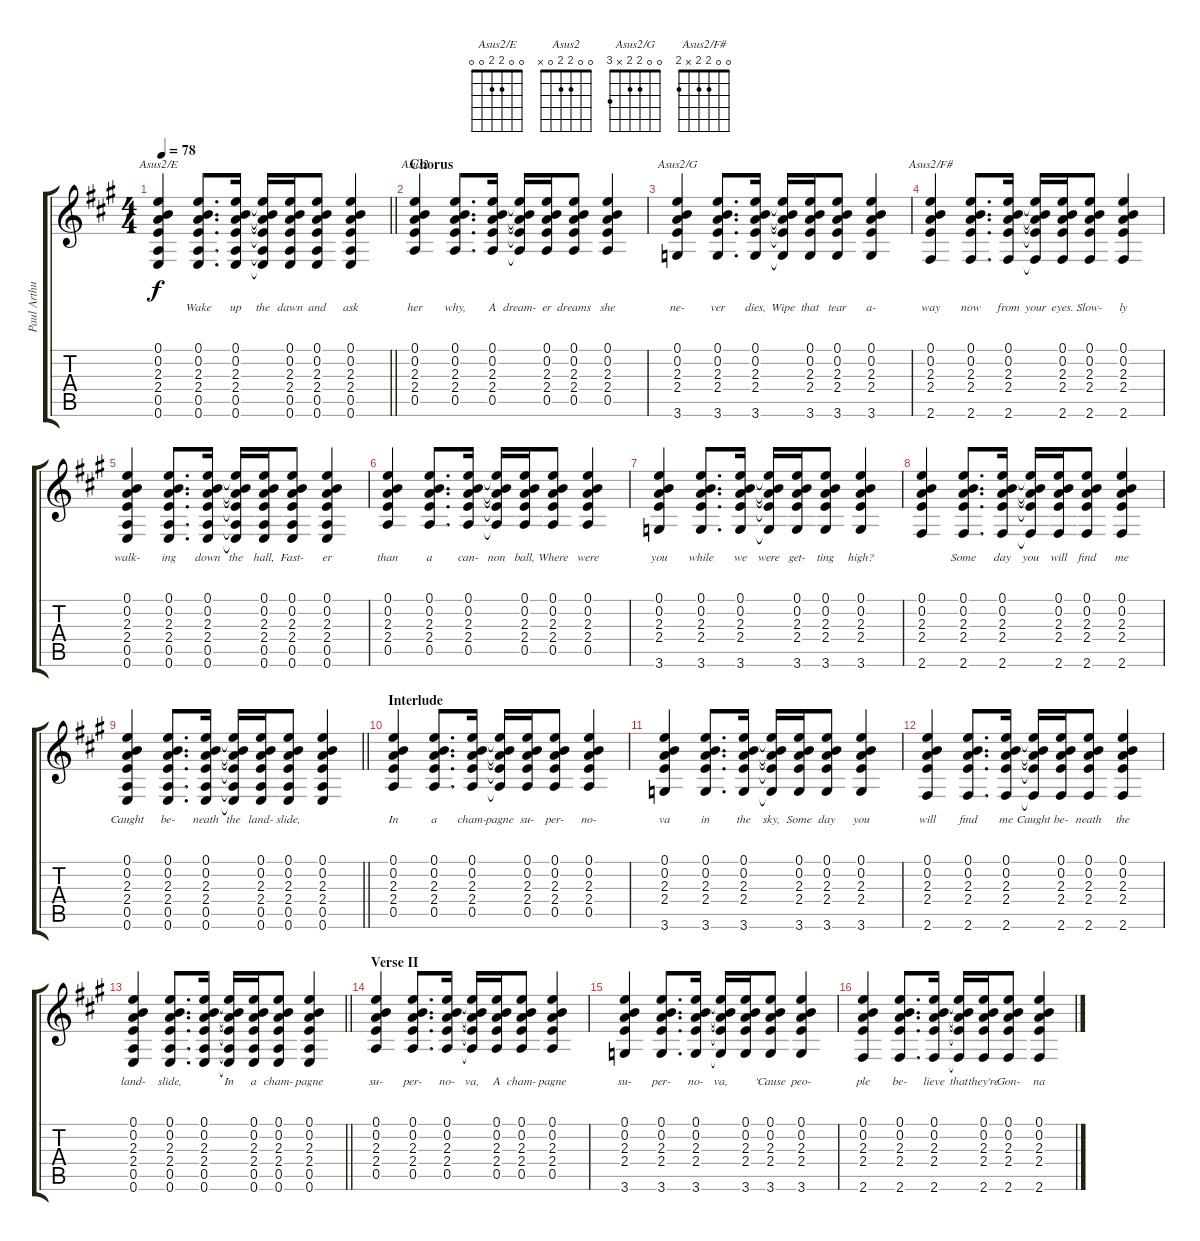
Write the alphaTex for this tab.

\track ("Paul Arthurs (Guitar 1)" "Paul Arthu") {instrument acousticguitarsteel}
\staff {score tabs}
\tuning (E4 B3 G3 D3 A2 E2) {hide}
\chord ("Asus2/E" 0 0 2 2 0 0)
\chord ("Asus2" 0 0 2 2 0 x)
\chord ("Asus2/G" 0 0 2 2 x 3)
\chord ("Asus2/F#" 0 0 2 2 x 2)
\ts (4 4)
\tempo 78
\clef g2
\barLineRight lightlight
\ks a
(0.1 0.2 2.3 2.4 0.5 0.6).4{ch "Asus2/E" lyrics (0 "") lyrics (1 "") lyrics (2 "") lyrics (3 "") lyrics (4 "") dy f} (0.1 0.2 2.3 2.4 0.5 0.6).8{d lyrics (0 "Wake") lyrics (1 "") lyrics (2 "") lyrics (3 "") lyrics (4 "")} (0.1 0.2 2.3 2.4 0.5 0.6).16{lyrics (0 "up") lyrics (1 "") lyrics (2 "") lyrics (3 "") lyrics (4 "")} (0.1{t} 0.2{t} 2.3{t} 2.4{t} 0.5{t} 0.6{t}).16{lyrics (0 "the") lyrics (1 "") lyrics (2 "") lyrics (3 "") lyrics (4 "")} (0.1 0.2 2.3 2.4 0.5 0.6).16{lyrics (0 "dawn") lyrics (1 "") lyrics (2 "") lyrics (3 "") lyrics (4 "")} (0.1 0.2 2.3 2.4 0.5 0.6).8{lyrics (0 "and") lyrics (1 "") lyrics (2 "") lyrics (3 "") lyrics (4 "")} (0.1 0.2 2.3 2.4 0.5 0.6).4{lyrics (0 "ask") lyrics (1 "") lyrics (2 "") lyrics (3 "") lyrics (4 "")} |
\section ("" "Chorus")
(0.1 0.2 2.3 2.4 0.5).4{ch "Asus2" lyrics (0 "her") lyrics (1 "") lyrics (2 "") lyrics (3 "") lyrics (4 "")} (0.1 0.2 2.3 2.4 0.5).8{d lyrics (0 "why,") lyrics (1 "") lyrics (2 "") lyrics (3 "") lyrics (4 "")} (0.1 0.2 2.3 2.4 0.5).16{lyrics (0 "A") lyrics (1 "") lyrics (2 "") lyrics (3 "") lyrics (4 "")} (0.1{t} 0.2{t} 2.3{t} 2.4{t} 0.5{t}).16{lyrics (0 "dream-") lyrics (1 "") lyrics (2 "") lyrics (3 "") lyrics (4 "")} (0.1 0.2 2.3 2.4 0.5).16{lyrics (0 "er") lyrics (1 "") lyrics (2 "") lyrics (3 "") lyrics (4 "")} (0.1 0.2 2.3 2.4 0.5).8{lyrics (0 "dreams") lyrics (1 "") lyrics (2 "") lyrics (3 "") lyrics (4 "")} (0.1 0.2 2.3 2.4 0.5).4{lyrics (0 "she") lyrics (1 "") lyrics (2 "") lyrics (3 "") lyrics (4 "")} |
(0.1 0.2 2.3 2.4 3.6).4{ch "Asus2/G" lyrics (0 "ne-") lyrics (1 "") lyrics (2 "") lyrics (3 "") lyrics (4 "")} (0.1 0.2 2.3 2.4 3.6).8{d lyrics (0 "ver") lyrics (1 "") lyrics (2 "") lyrics (3 "") lyrics (4 "")} (0.1 0.2 2.3 2.4 3.6).16{lyrics (0 "dies,") lyrics (1 "") lyrics (2 "") lyrics (3 "") lyrics (4 "")} (0.1{t} 0.2{t} 2.3{t} 2.4{t} 3.6{t}).16{lyrics (0 "Wipe") lyrics (1 "") lyrics (2 "") lyrics (3 "") lyrics (4 "")} (0.1 0.2 2.3 2.4 3.6).16{lyrics (0 "that") lyrics (1 "") lyrics (2 "") lyrics (3 "") lyrics (4 "")} (0.1 0.2 2.3 2.4 3.6).8{lyrics (0 "tear") lyrics (1 "") lyrics (2 "") lyrics (3 "") lyrics (4 "")} (0.1 0.2 2.3 2.4 3.6).4{lyrics (0 "a-") lyrics (1 "") lyrics (2 "") lyrics (3 "") lyrics (4 "")} |
(0.1 0.2 2.3 2.4 2.6).4{ch "Asus2/F#" lyrics (0 "way") lyrics (1 "") lyrics (2 "") lyrics (3 "") lyrics (4 "")} (0.1 0.2 2.3 2.4 2.6).8{d lyrics (0 "now") lyrics (1 "") lyrics (2 "") lyrics (3 "") lyrics (4 "")} (0.1 0.2 2.3 2.4 2.6).16{lyrics (0 "from") lyrics (1 "") lyrics (2 "") lyrics (3 "") lyrics (4 "")} (0.1{t} 0.2{t} 2.3{t} 2.4{t} 2.6{t}).16{lyrics (0 "your") lyrics (1 "") lyrics (2 "") lyrics (3 "") lyrics (4 "")} (0.1 0.2 2.3 2.4 2.6).16{lyrics (0 "eyes.") lyrics (1 "") lyrics (2 "") lyrics (3 "") lyrics (4 "")} (0.1 0.2 2.3 2.4 2.6).8{lyrics (0 "Slow-") lyrics (1 "") lyrics (2 "") lyrics (3 "") lyrics (4 "")} (0.1 0.2 2.3 2.4 2.6).4{lyrics (0 "ly") lyrics (1 "") lyrics (2 "") lyrics (3 "") lyrics (4 "")} |
(0.1 0.2 2.3 2.4 0.5 0.6).4{lyrics (0 "walk-") lyrics (1 "") lyrics (2 "") lyrics (3 "") lyrics (4 "")} (0.1 0.2 2.3 2.4 0.5 0.6).8{d lyrics (0 "ing") lyrics (1 "") lyrics (2 "") lyrics (3 "") lyrics (4 "")} (0.1 0.2 2.3 2.4 0.5 0.6).16{lyrics (0 "down") lyrics (1 "") lyrics (2 "") lyrics (3 "") lyrics (4 "")} (0.1{t} 0.2{t} 2.3{t} 2.4{t} 0.5{t} 0.6{t}).16{lyrics (0 "the") lyrics (1 "") lyrics (2 "") lyrics (3 "") lyrics (4 "")} (0.1 0.2 2.3 2.4 0.5 0.6).16{lyrics (0 "hall,") lyrics (1 "") lyrics (2 "") lyrics (3 "") lyrics (4 "")} (0.1 0.2 2.3 2.4 0.5 0.6).8{lyrics (0 "Fast-") lyrics (1 "") lyrics (2 "") lyrics (3 "") lyrics (4 "")} (0.1 0.2 2.3 2.4 0.5 0.6).4{lyrics (0 "er") lyrics (1 "") lyrics (2 "") lyrics (3 "") lyrics (4 "")} |
(0.1 0.2 2.3 2.4 0.5).4{lyrics (0 "than") lyrics (1 "") lyrics (2 "") lyrics (3 "") lyrics (4 "")} (0.1 0.2 2.3 2.4 0.5).8{d lyrics (0 "a") lyrics (1 "") lyrics (2 "") lyrics (3 "") lyrics (4 "")} (0.1 0.2 2.3 2.4 0.5).16{lyrics (0 "can-") lyrics (1 "") lyrics (2 "") lyrics (3 "") lyrics (4 "")} (0.1{t} 0.2{t} 2.3{t} 2.4{t} 0.5{t}).16{lyrics (0 "non") lyrics (1 "") lyrics (2 "") lyrics (3 "") lyrics (4 "")} (0.1 0.2 2.3 2.4 0.5).16{lyrics (0 "ball,") lyrics (1 "") lyrics (2 "") lyrics (3 "") lyrics (4 "")} (0.1 0.2 2.3 2.4 0.5).8{lyrics (0 "Where") lyrics (1 "") lyrics (2 "") lyrics (3 "") lyrics (4 "")} (0.1 0.2 2.3 2.4 0.5).4{lyrics (0 "were") lyrics (1 "") lyrics (2 "") lyrics (3 "") lyrics (4 "")} |
(0.1 0.2 2.3 2.4 3.6).4{lyrics (0 "you") lyrics (1 "") lyrics (2 "") lyrics (3 "") lyrics (4 "")} (0.1 0.2 2.3 2.4 3.6).8{d lyrics (0 "while") lyrics (1 "") lyrics (2 "") lyrics (3 "") lyrics (4 "")} (0.1 0.2 2.3 2.4 3.6).16{lyrics (0 "we") lyrics (1 "") lyrics (2 "") lyrics (3 "") lyrics (4 "")} (0.1{t} 0.2{t} 2.3{t} 2.4{t} 3.6{t}).16{lyrics (0 "were") lyrics (1 "") lyrics (2 "") lyrics (3 "") lyrics (4 "")} (0.1 0.2 2.3 2.4 3.6).16{lyrics (0 "get-") lyrics (1 "") lyrics (2 "") lyrics (3 "") lyrics (4 "")} (0.1 0.2 2.3 2.4 3.6).8{lyrics (0 "ting") lyrics (1 "") lyrics (2 "") lyrics (3 "") lyrics (4 "")} (0.1 0.2 2.3 2.4 3.6).4{lyrics (0 "high?") lyrics (1 "") lyrics (2 "") lyrics (3 "") lyrics (4 "")} |
(0.1 0.2 2.3 2.4 2.6).4{lyrics (0 "") lyrics (1 "") lyrics (2 "") lyrics (3 "") lyrics (4 "")} (0.1 0.2 2.3 2.4 2.6).8{d lyrics (0 "Some") lyrics (1 "") lyrics (2 "") lyrics (3 "") lyrics (4 "")} (0.1 0.2 2.3 2.4 2.6).16{lyrics (0 "day") lyrics (1 "") lyrics (2 "") lyrics (3 "") lyrics (4 "")} (0.1{t} 0.2{t} 2.3{t} 2.4{t} 2.6{t}).16{lyrics (0 "you") lyrics (1 "") lyrics (2 "") lyrics (3 "") lyrics (4 "")} (0.1 0.2 2.3 2.4 2.6).16{lyrics (0 "will") lyrics (1 "") lyrics (2 "") lyrics (3 "") lyrics (4 "")} (0.1 0.2 2.3 2.4 2.6).8{lyrics (0 "find") lyrics (1 "") lyrics (2 "") lyrics (3 "") lyrics (4 "")} (0.1 0.2 2.3 2.4 2.6).4{lyrics (0 "me") lyrics (1 "") lyrics (2 "") lyrics (3 "") lyrics (4 "")} |
\barLineRight lightlight
(0.1 0.2 2.3 2.4 0.5 0.6).4{lyrics (0 "Caught") lyrics (1 "") lyrics (2 "") lyrics (3 "") lyrics (4 "")} (0.1 0.2 2.3 2.4 0.5 0.6).8{d lyrics (0 "be-") lyrics (1 "") lyrics (2 "") lyrics (3 "") lyrics (4 "")} (0.1 0.2 2.3 2.4 0.5 0.6).16{lyrics (0 "neath") lyrics (1 "") lyrics (2 "") lyrics (3 "") lyrics (4 "")} (0.1{t} 0.2{t} 2.3{t} 2.4{t} 0.5{t} 0.6{t}).16{lyrics (0 "the") lyrics (1 "") lyrics (2 "") lyrics (3 "") lyrics (4 "")} (0.1 0.2 2.3 2.4 0.5 0.6).16{lyrics (0 "land-") lyrics (1 "") lyrics (2 "") lyrics (3 "") lyrics (4 "")} (0.1 0.2 2.3 2.4 0.5 0.6).8{lyrics (0 "slide,") lyrics (1 "") lyrics (2 "") lyrics (3 "") lyrics (4 "")} (0.1 0.2 2.3 2.4 0.5 0.6).4{lyrics (0 "") lyrics (1 "") lyrics (2 "") lyrics (3 "") lyrics (4 "")} |
\section ("" "Interlude")
(0.1 0.2 2.3 2.4 0.5).4{lyrics (0 "In") lyrics (1 "") lyrics (2 "") lyrics (3 "") lyrics (4 "")} (0.1 0.2 2.3 2.4 0.5).8{d lyrics (0 "a") lyrics (1 "") lyrics (2 "") lyrics (3 "") lyrics (4 "")} (0.1 0.2 2.3 2.4 0.5).16{lyrics (0 "cham-") lyrics (1 "") lyrics (2 "") lyrics (3 "") lyrics (4 "")} (0.1{t} 0.2{t} 2.3{t} 2.4{t} 0.5{t}).16{lyrics (0 "pagne") lyrics (1 "") lyrics (2 "") lyrics (3 "") lyrics (4 "")} (0.1 0.2 2.3 2.4 0.5).16{lyrics (0 "su-") lyrics (1 "") lyrics (2 "") lyrics (3 "") lyrics (4 "")} (0.1 0.2 2.3 2.4 0.5).8{lyrics (0 "per-") lyrics (1 "") lyrics (2 "") lyrics (3 "") lyrics (4 "")} (0.1 0.2 2.3 2.4 0.5).4{lyrics (0 "no-") lyrics (1 "") lyrics (2 "") lyrics (3 "") lyrics (4 "")} |
(0.1 0.2 2.3 2.4 3.6).4{lyrics (0 "va") lyrics (1 "") lyrics (2 "") lyrics (3 "") lyrics (4 "")} (0.1 0.2 2.3 2.4 3.6).8{d lyrics (0 "in") lyrics (1 "") lyrics (2 "") lyrics (3 "") lyrics (4 "")} (0.1 0.2 2.3 2.4 3.6).16{lyrics (0 "the") lyrics (1 "") lyrics (2 "") lyrics (3 "") lyrics (4 "")} (0.1{t} 0.2{t} 2.3{t} 2.4{t} 3.6{t}).16{lyrics (0 "sky,") lyrics (1 "") lyrics (2 "") lyrics (3 "") lyrics (4 "")} (0.1 0.2 2.3 2.4 3.6).16{lyrics (0 "Some") lyrics (1 "") lyrics (2 "") lyrics (3 "") lyrics (4 "")} (0.1 0.2 2.3 2.4 3.6).8{lyrics (0 "day") lyrics (1 "") lyrics (2 "") lyrics (3 "") lyrics (4 "")} (0.1 0.2 2.3 2.4 3.6).4{lyrics (0 "you") lyrics (1 "") lyrics (2 "") lyrics (3 "") lyrics (4 "")} |
(0.1 0.2 2.3 2.4 2.6).4{lyrics (0 "will") lyrics (1 "") lyrics (2 "") lyrics (3 "") lyrics (4 "")} (0.1 0.2 2.3 2.4 2.6).8{d lyrics (0 "find") lyrics (1 "") lyrics (2 "") lyrics (3 "") lyrics (4 "")} (0.1 0.2 2.3 2.4 2.6).16{lyrics (0 "me") lyrics (1 "") lyrics (2 "") lyrics (3 "") lyrics (4 "")} (0.1{t} 0.2{t} 2.3{t} 2.4{t} 2.6{t}).16{lyrics (0 "Caught") lyrics (1 "") lyrics (2 "") lyrics (3 "") lyrics (4 "")} (0.1 0.2 2.3 2.4 2.6).16{lyrics (0 "be-") lyrics (1 "") lyrics (2 "") lyrics (3 "") lyrics (4 "")} (0.1 0.2 2.3 2.4 2.6).8{lyrics (0 "neath") lyrics (1 "") lyrics (2 "") lyrics (3 "") lyrics (4 "")} (0.1 0.2 2.3 2.4 2.6).4{lyrics (0 "the") lyrics (1 "") lyrics (2 "") lyrics (3 "") lyrics (4 "")} |
\barLineRight lightlight
(0.1 0.2 2.3 2.4 0.5 0.6).4{lyrics (0 "land-") lyrics (1 "") lyrics (2 "") lyrics (3 "") lyrics (4 "")} (0.1 0.2 2.3 2.4 0.5 0.6).8{d lyrics (0 "slide,") lyrics (1 "") lyrics (2 "") lyrics (3 "") lyrics (4 "")} (0.1 0.2 2.3 2.4 0.5 0.6).16{lyrics (0 "") lyrics (1 "") lyrics (2 "") lyrics (3 "") lyrics (4 "")} (0.1{t} 0.2{t} 2.3{t} 2.4{t} 0.5{t} 0.6{t}).16{lyrics (0 "In") lyrics (1 "") lyrics (2 "") lyrics (3 "") lyrics (4 "")} (0.1 0.2 2.3 2.4 0.5 0.6).16{lyrics (0 "a") lyrics (1 "") lyrics (2 "") lyrics (3 "") lyrics (4 "")} (0.1 0.2 2.3 2.4 0.5 0.6).8{lyrics (0 "cham-") lyrics (1 "") lyrics (2 "") lyrics (3 "") lyrics (4 "")} (0.1 0.2 2.3 2.4 0.5 0.6).4{lyrics (0 "pagne") lyrics (1 "") lyrics (2 "") lyrics (3 "") lyrics (4 "")} |
\section ("" "Verse II")
(0.1 0.2 2.3 2.4 0.5).4{lyrics (0 "su-") lyrics (1 "") lyrics (2 "") lyrics (3 "") lyrics (4 "")} (0.1 0.2 2.3 2.4 0.5).8{d lyrics (0 "per-") lyrics (1 "") lyrics (2 "") lyrics (3 "") lyrics (4 "")} (0.1 0.2 2.3 2.4 0.5).16{lyrics (0 "no-") lyrics (1 "") lyrics (2 "") lyrics (3 "") lyrics (4 "")} (0.1{t} 0.2{t} 2.3{t} 2.4{t} 0.5{t}).16{lyrics (0 "va,") lyrics (1 "") lyrics (2 "") lyrics (3 "") lyrics (4 "")} (0.1 0.2 2.3 2.4 0.5).16{lyrics (0 "A") lyrics (1 "") lyrics (2 "") lyrics (3 "") lyrics (4 "")} (0.1 0.2 2.3 2.4 0.5).8{lyrics (0 "cham-") lyrics (1 "") lyrics (2 "") lyrics (3 "") lyrics (4 "")} (0.1 0.2 2.3 2.4 0.5).4{lyrics (0 "pagne") lyrics (1 "") lyrics (2 "") lyrics (3 "") lyrics (4 "")} |
(0.1 0.2 2.3 2.4 3.6).4{lyrics (0 "su-") lyrics (1 "") lyrics (2 "") lyrics (3 "") lyrics (4 "")} (0.1 0.2 2.3 2.4 3.6).8{d lyrics (0 "per-") lyrics (1 "") lyrics (2 "") lyrics (3 "") lyrics (4 "")} (0.1 0.2 2.3 2.4 3.6).16{lyrics (0 "no-") lyrics (1 "") lyrics (2 "") lyrics (3 "") lyrics (4 "")} (0.1{t} 0.2{t} 2.3{t} 2.4{t} 3.6{t}).16{lyrics (0 "va,") lyrics (1 "") lyrics (2 "") lyrics (3 "") lyrics (4 "")} (0.1 0.2 2.3 2.4 3.6).16{lyrics (0 "") lyrics (1 "") lyrics (2 "") lyrics (3 "") lyrics (4 "")} (0.1 0.2 2.3 2.4 3.6).8{lyrics (0 "'Cause") lyrics (1 "") lyrics (2 "") lyrics (3 "") lyrics (4 "")} (0.1 0.2 2.3 2.4 3.6).4{lyrics (0 "peo-") lyrics (1 "") lyrics (2 "") lyrics (3 "") lyrics (4 "")} |
(0.1 0.2 2.3 2.4 2.6).4{lyrics (0 "ple") lyrics (1 "") lyrics (2 "") lyrics (3 "") lyrics (4 "")} (0.1 0.2 2.3 2.4 2.6).8{d lyrics (0 "be-") lyrics (1 "") lyrics (2 "") lyrics (3 "") lyrics (4 "")} (0.1 0.2 2.3 2.4 2.6).16{lyrics (0 "lieve") lyrics (1 "") lyrics (2 "") lyrics (3 "") lyrics (4 "")} (0.1{t} 0.2{t} 2.3{t} 2.4{t} 2.6{t}).16{lyrics (0 "that") lyrics (1 "") lyrics (2 "") lyrics (3 "") lyrics (4 "")} (0.1 0.2 2.3 2.4 2.6).16{lyrics (0 "they're") lyrics (1 "") lyrics (2 "") lyrics (3 "") lyrics (4 "")} (0.1 0.2 2.3 2.4 2.6).8{lyrics (0 "Gon-") lyrics (1 "") lyrics (2 "") lyrics (3 "") lyrics (4 "")} (0.1 0.2 2.3 2.4 2.6).4{lyrics (0 "na") lyrics (1 "") lyrics (2 "") lyrics (3 "") lyrics (4 "")}
